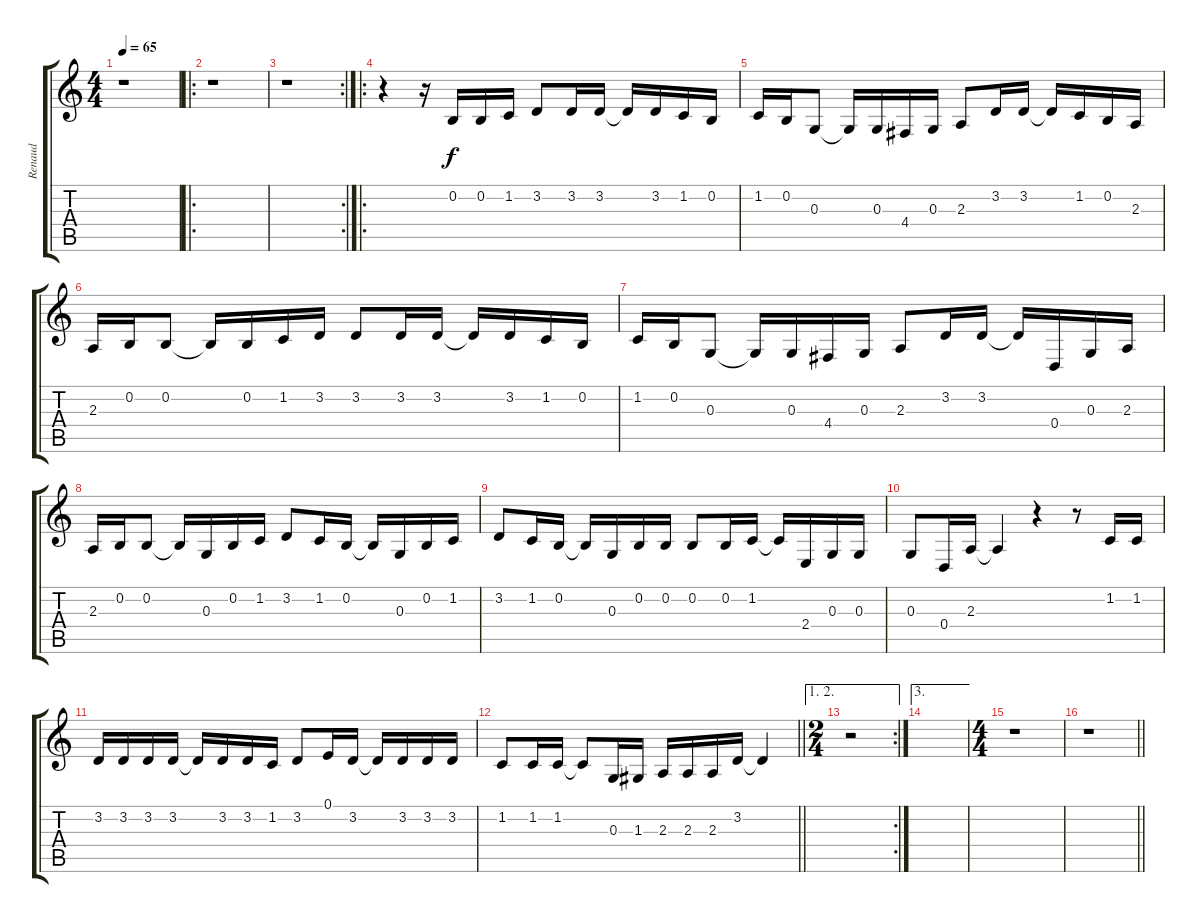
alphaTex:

\track ("Renaud" "Renaud") {instrument panflute}
\staff {score tabs}
\tuning (E4 B3 G3 D3 A2 E2) {hide}
\ts (4 4)
\tempo 65
\clef g2
\ks c
r.1{dy f instrument panflute} |
\ro
r.1 |
\rc 2
r.1 |
\ro
r.4 r.16 0.2.16 0.2.16 1.2.16 3.2.8 3.2.16 3.2.16 3.2{t}.16 3.2.16 1.2.16 0.2.16 |
1.2.16 0.2.16 0.3.8 0.3{t}.16 0.3.16 4.4.16 0.3.16 2.3.8 3.2.16 3.2.16 3.2{t}.16 1.2.16 0.2.16 2.3.16 |
2.3.16 0.2.16 0.2.8 0.2{t}.16 0.2.16 1.2.16 3.2.16 3.2.8 3.2.16 3.2.16 3.2{t}.16 3.2.16 1.2.16 0.2.16 |
1.2.16 0.2.16 0.3.8 0.3{t}.16 0.3.16 4.4.16 0.3.16 2.3.8 3.2.16 3.2.16 3.2{t}.16 0.4.16 0.3.16 2.3.16 |
2.3.16 0.2.16 0.2.8 0.2{t}.16 0.3.16 0.2.16 1.2.16 3.2.8 1.2.16 0.2.16 0.2{t}.16 0.3.16 0.2.16 1.2.16 |
3.2.8 1.2.16 0.2.16 0.2{t}.16 0.3.16 0.2.16 0.2.16 0.2.8 0.2.16 1.2.16 1.2{t}.16 2.4.16 0.3.16 0.3.16 |
0.3.8 0.4.16 2.3.16 2.3{t}.4 r.4 r.8 1.2.16 1.2.16 |
3.2.16 3.2.16 3.2.16 3.2.16 3.2{t}.16 3.2.16 3.2.16 1.2.16 3.2.8 0.1.16 3.2.16 3.2{t}.16 3.2.16 3.2.16 3.2.16 |
\barLineRight lightlight
1.2.8 1.2.16 1.2.16 1.2{t}.8 0.3.16 1.3.16 2.3.16 2.3.16 2.3.16 3.2.16 3.2{t}.4 |
\ae (1 2)
\rc 2
\ts (2 4)
r.2 |
\ae 3
|
\ts (4 4)
r.1 |
\barLineRight lightlight
r.1
